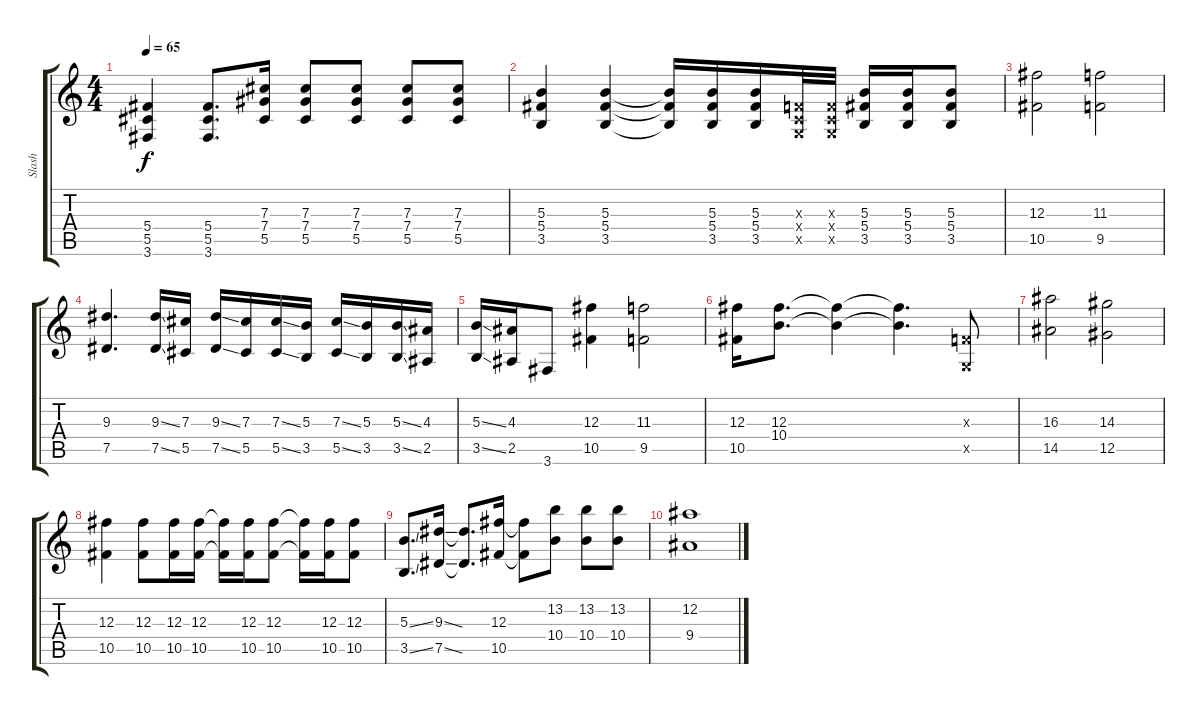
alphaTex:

\track ("Slash" "Slash") {instrument electricguitarclean}
\staff {score tabs}
\tuning (Eb4 Bb3 Gb3 Db3 Ab2 Eb2) {hide}
\ts (4 4)
\tempo 65
\clef g2
\ks c
(5.4 5.5 3.6).4{dy f} (5.4 5.5 3.6).8{d} (7.3 7.4 5.5).16 (7.3 7.4 5.5).8 (7.3 7.4 5.5).8 (7.3 7.4 5.5).8 (7.3 7.4 5.5).8 |
(5.3 5.4 3.5).4 (5.3 5.4 3.5).4 (5.3{t} 5.4{t} 3.5{t}).16 (5.3 5.4 3.5).16 (5.3 5.4 3.5).16 (-1.3{x} -1.4{x} -1.5{x}).32 (-1.3{x} -1.4{x} -1.5{x}).32 (5.3 5.4 3.5).16 (5.3 5.4 3.5).16 (5.3 5.4 3.5).8 |
(12.3 10.5).2 (11.3 9.5).2 |
(9.3 7.5).4{d} (9.3{ss} 7.5{ss}).16 (7.3 5.5).16 (9.3{ss} 7.5{ss}).16 (7.3 5.5).16 (7.3{ss} 5.5{ss}).16 (5.3 3.5).16 (7.3{ss} 5.5{ss}).16 (5.3 3.5).16 (5.3{ss} 3.5{ss}).16 (4.3 2.5).16 |
(5.3{ss} 3.5{ss}).16 (4.3 2.5).16 3.6.8 (12.3 10.5).4 (11.3 9.5).2 |
(12.3 10.5).16 (12.3 10.4).8{d} (12.3{t} 10.4{t}).4 (12.3{t} 10.4{t}).4{d} (-1.3{x} -1.5{x}).8 |
(16.3 14.5).2 (14.3 12.5).2 |
(12.3 10.5).4 (12.3 10.5).8 (12.3 10.5).16 (12.3 10.5).16 (12.3{t} 10.5{t}).16 (12.3 10.5).16 (12.3 10.5).8 (12.3{t} 10.5{t}).16 (12.3 10.5).16 (12.3 10.5).8 |
(5.3{ss} 3.5{ss}).8{d} (9.3{ss} 7.5{ss}).16 (9.3{t} 7.5{t}).8{d} (12.3 10.5).16 (12.3{t} 10.5{t}).8 (13.2 10.4).8 (13.2 10.4).8 (13.2 10.4).8 |
(12.2 9.4).1
